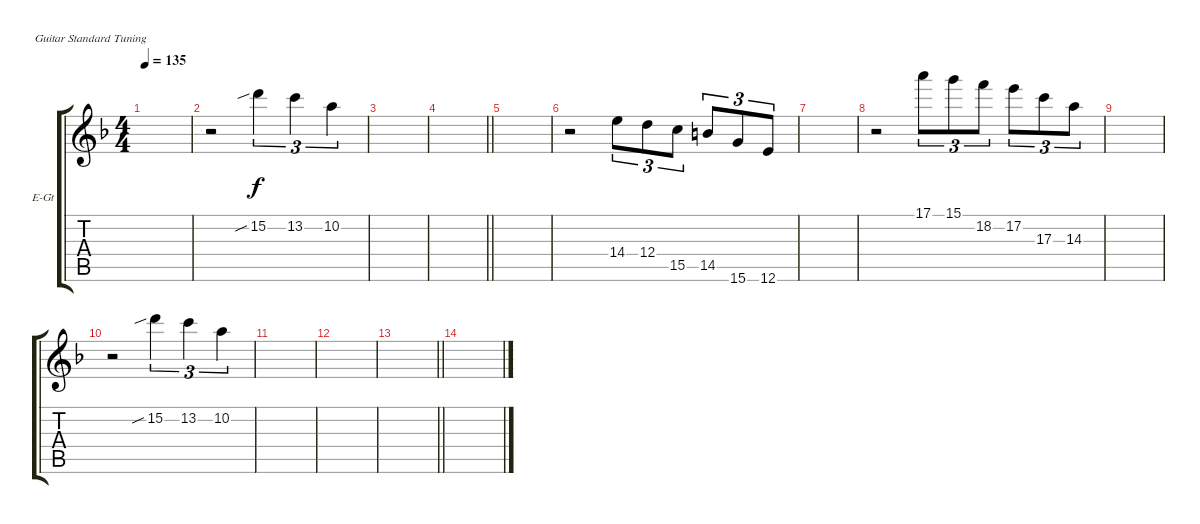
\bracketExtendMode groupsimilarinstruments
\firstSystemTrackNameOrientation horizontal
\otherSystemsTrackNameOrientation horizontal
\track ("guitar solo R (Artur Potemkin)" "E-Gt") {instrument electricguitarclean}
\staff {score tabs}
\tuning (E4 B3 G3 D3 A2 E2)
\ts (4 4)
\tempo 135
\clef g2
\scale
0.333333
\ks dminor
|
\scale
0.333333 r.2 15.2{sib}.4{tu (3 2)} 13.2.4{tu (3 2)} 10.2.4{tu (3 2)} |
\scale
0.333333 |
\scale
0.333333
\barLineRight lightlight
|
\scale
0.333333 |
\scale
0.333333 r.2 14.4.8{tu (3 2)} 12.4.8{tu (3 2)} 15.5.8{tu (3 2)} 14.5.8{tu (3 2)} 15.6.8{tu (3 2)} 12.6.8{tu (3 2)} |
\scale
0.333333 |
\scale
0.333333 r.2 17.1.8{tu (3 2)} 15.1.8{tu (3 2)} 18.2.8{tu (3 2)} 17.2.8{tu (3 2)} 17.3.8{tu (3 2)} 14.3.8{tu (3 2)} |
\scale
0.333333 |
\scale
0.333333 r.2 15.2{sib}.4{tu (3 2)} 13.2.4{tu (3 2)} 10.2.4{tu (3 2)} |
\scale
0.333333 |
\scale
0.333333 |
\scale
0.333333
\barLineRight lightlight
|
\section ("" "")
\scale
0.333333 |
\scale
0.333333 |
\scale
0.333333
